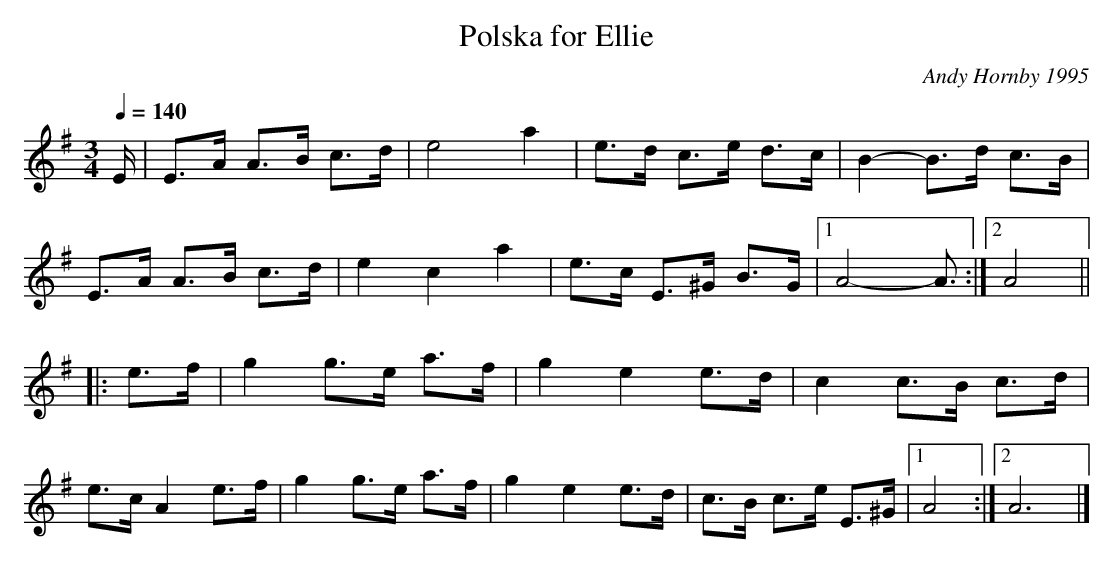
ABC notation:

X:1
T:Polska for Ellie
C:Andy Hornby 1995
L:1/8
M:3/4
Q:1/4=140
K:G
E/2|E3/2A/2 A3/2B/2 c3/2d/2|e4a2|e3/2d/2 c3/2e/2 d3/2c/2|B2-B3/2d/2 c3/2B/2|
E3/2A/2 A3/2B/2 c3/2d/2|e2c2a2|e3/2c/2 E3/2^G/2 B3/2G/2|[1A4-A3/2:|[2A4||
|:e3/2f/2|g2g3/2e/2 a3/2f/2|g2e2 e3/2d/2|c2c3/2B/2 c3/2d/2|
e3/2c/2 A2  e3/2f/2|g2g3/2e/2 a3/2f/2|g2e2 e3/2d/2|c3/2B/2 c3/2e/2 E3/2^G/2|[1A4:|[2A6|]
